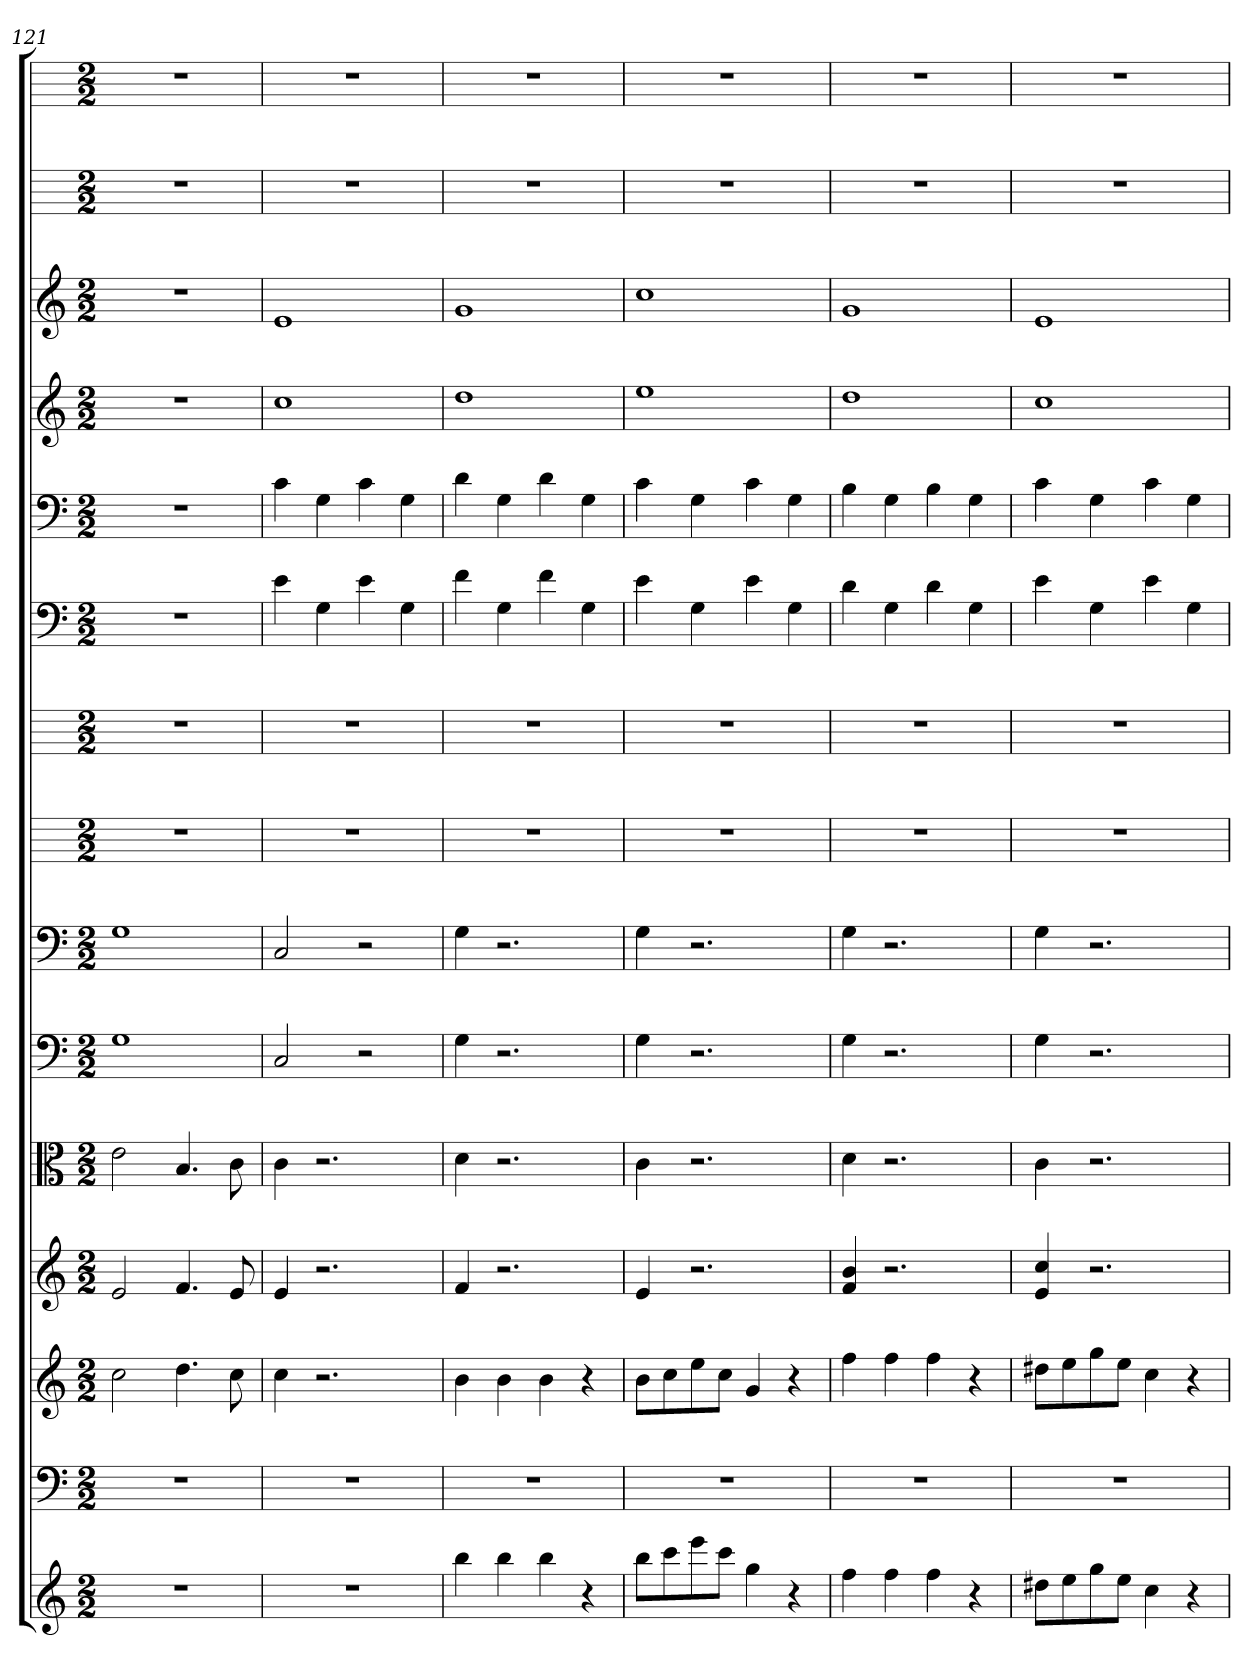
**kern	**kern	**kern	**kern	**kern	**kern	**kern	**kern	**kern	**kern	**kern	**kern	**kern	**kern	**kern
*part15	*part14	*part13	*part12	*part11	*part10	*part9	*part8	*part7	*part6	*part5	*part4	*part3	*part2	*part1
*staff15	*staff14	*staff13	*staff12	*staff11	*staff10	*staff9	*staff8	*staff7	*staff6	*staff5	*staff4	*staff3	*staff2	*staff1
*	*clefF4	*	*	*clefC3	*clefF4	*clefF4	*	*	*clefF4	*clefF4	*	*	*	*
*k[]	*k[]	*k[]	*k[]	*k[]	*k[]	*k[]	*k[]	*k[]	*k[]	*k[]	*k[]	*k[]	*k[]	*k[]
*C:	*C:	*C:	*C:	*C:	*C:	*C:	*C:	*C:	*C:	*C:	*C:	*C:	*C:	*C:
*M2/2	*M2/2	*M2/2	*M2/2	*M2/2	*M2/2	*M2/2	*M2/2	*M2/2	*M2/2	*M2/2	*M2/2	*M2/2	*M2/2	*M2/2
=121	=121	=121	=121	=121	=121	=121	=121	=121	=121	=121	=121	=121	=121	=121
1r	1r	2cc	2e	2e	1G	1G	1r	1r	1r	1r	1r	1r	1r	1r
.	.	4.dd	4.f	4.B	.	.	.	.	.	.	.	.	.	.
.	.	8cc	8e	8c	.	.	.	.	.	.	.	.	.	.
=122	=122	=122	=122	=122	=122	=122	=122	=122	=122	=122	=122	=122	=122	=122
1r	1r	4cc	4e	4c	2C	2C	1r	1r	4e	4c	1cc	1e	1r	1r
.	.	2.r	2.r	2.r	.	.	.	.	4G	4G	.	.	.	.
.	.	.	.	.	2r	2r	.	.	4e	4c	.	.	.	.
.	.	.	.	.	.	.	.	.	4G	4G	.	.	.	.
=123	=123	=123	=123	=123	=123	=123	=123	=123	=123	=123	=123	=123	=123	=123
4bb	1r	4b	4f	4d	4G	4G	1r	1r	4f	4d	1dd	1g	1r	1r
4bb	.	4b	2.r	2.r	2.r	2.r	.	.	4G	4G	.	.	.	.
4bb	.	4b	.	.	.	.	.	.	4f	4d	.	.	.	.
4r	.	4r	.	.	.	.	.	.	4G	4G	.	.	.	.
=124	=124	=124	=124	=124	=124	=124	=124	=124	=124	=124	=124	=124	=124	=124
8bbL	1r	8bL	4e	4c	4G	4G	1r	1r	4e	4c	1ee	1cc	1r	1r
8ccc	.	8cc	.	.	.	.	.	.	.	.	.	.	.	.
8eee	.	8ee	2.r	2.r	2.r	2.r	.	.	4G	4G	.	.	.	.
8cccJ	.	8ccJ	.	.	.	.	.	.	.	.	.	.	.	.
4gg	.	4g	.	.	.	.	.	.	4e	4c	.	.	.	.
4r	.	4r	.	.	.	.	.	.	4G	4G	.	.	.	.
=125	=125	=125	=125	=125	=125	=125	=125	=125	=125	=125	=125	=125	=125	=125
4ff	1r	4ff	4f 4b	4d	4G	4G	1r	1r	4d	4B	1dd	1g	1r	1r
4ff	.	4ff	2.r	2.r	2.r	2.r	.	.	4G	4G	.	.	.	.
4ff	.	4ff	.	.	.	.	.	.	4d	4B	.	.	.	.
4r	.	4r	.	.	.	.	.	.	4G	4G	.	.	.	.
=126	=126	=126	=126	=126	=126	=126	=126	=126	=126	=126	=126	=126	=126	=126
8dd#XL	1r	8dd#XL	4e 4cc	4c	4G	4G	1r	1r	4e	4c	1cc	1e	1r	1r
8ee	.	8ee	.	.	.	.	.	.	.	.	.	.	.	.
8gg	.	8gg	2.r	2.r	2.r	2.r	.	.	4G	4G	.	.	.	.
8eeJ	.	8eeJ	.	.	.	.	.	.	.	.	.	.	.	.
4cc	.	4cc	.	.	.	.	.	.	4e	4c	.	.	.	.
4r	.	4r	.	.	.	.	.	.	4G	4G	.	.	.	.
=	=	=	=	=	=	=	=	=	=	=	=	=	=	=
*-	*-	*-	*-	*-	*-	*-	*-	*-	*-	*-	*-	*-	*-	*-
